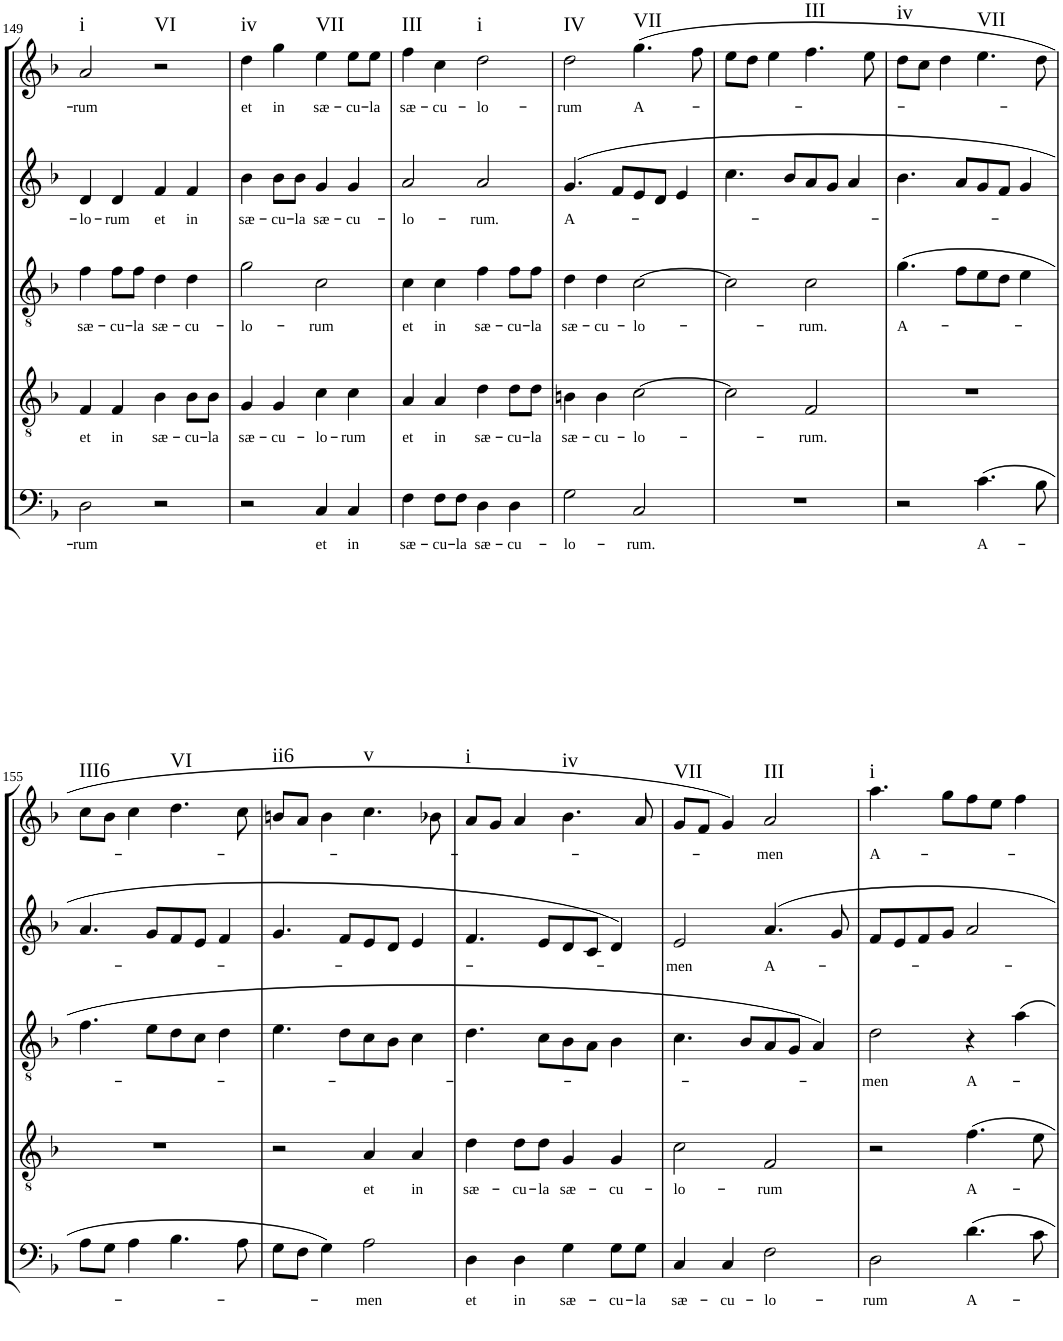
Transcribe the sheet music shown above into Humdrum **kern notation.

**kern	**text	**kern	**text	**kern	**text	**kern	**text	**kern	**text	**harte
*part5	*part5	*part4	*part4	*part3	*part3	*part2	*part2	*part1	*part1	*part1
*staff5	*staff5	*staff4	*staff4	*staff3	*staff3	*staff2	*staff2	*staff1	*staff1	*
*I"Basso	*	*I"Tenore	*	*I"Alto	*	*I"Alto	*	*I"Canto	*	*
!!LO:PB:g=z
*clefF4	*	*clefGv2	*	*clefGv2	*	*clefG2	*	*clefG2	*	*
*Trd7c12	*	*	*	*	*	*	*	*	*	*
*k[b-]	*	*k[b-]	*	*k[b-]	*	*k[b-]	*	*k[b-]	*	*
*F:	*	*F:	*	*F:	*	*F:	*	*F:	*	*
*M4/4	*	*M4/4	*	*M4/4	*	*M4/4	*	*M4/4	*	*
*met(c)	*	*met(c)	*	*met(c)	*	*met(c)	*	*met(c)	*	*
=149	=149	=149	=149	=149	=149	=149	=149	=149	=149	=149
!	!LO:LY:b	!	!LO:LY:b	!	!LO:LY:b	!	!LO:LY:b	!	!LO:LY:b	!LO:H:kt=i
2D\	-rum	4F/	et	4f\	sæ-	4d/	-lo-	2a/	-rum	N
!	!	!	!LO:LY:b	!	!LO:LY:b	!	!LO:LY:b	!	!	!
.	.	4F/	in	8f\L	-cu-	4d/	-rum	.	.	.
!	!	!	!	!	!LO:LY:b	!	!	!	!	!
.	.	.	.	8f\J	-la	.	.	.	.	.
!	!	!	!LO:LY:b	!	!LO:LY:b	!	!LO:LY:b	!	!	!LO:H:kt=VI
2r	.	4B-\	sæ-	4d\	sæ-	4f/	et	2r	.	N
!	!	!	!LO:LY:b	!	!LO:LY:b	!	!LO:LY:b	!	!	!
.	.	8B-\L	-cu-	4d\	-cu-	4f/	in	.	.	.
!	!	!	!LO:LY:b	!	!	!	!	!	!	!
.	.	8B-\J	-la	.	.	.	.	.	.	.
=150	=150	=150	=150	=150	=150	=150	=150	=150	=150	=150
!	!	!	!LO:LY:b	!	!LO:LY:b	!	!LO:LY:b	!	!LO:LY:b	!LO:H:kt=iv
2r	.	4G/	sæ-	2g\	-lo-	4b-\	sæ-	4dd\	et	N
!	!	!	!LO:LY:b	!	!	!	!LO:LY:b	!	!LO:LY:b	!
.	.	4G/	-cu-	.	.	8b-\L	-cu-	4gg\	in	.
!	!	!	!	!	!	!	!LO:LY:b	!	!	!
.	.	.	.	.	.	8b-\J	-la	.	.	.
!	!LO:LY:b	!	!LO:LY:b	!	!LO:LY:b	!	!LO:LY:b	!	!LO:LY:b	!LO:H:kt=VII
4C/	et	4c\	-lo-	2c\	-rum	4g/	sæ-	4ee\	sæ-	N
!	!LO:LY:b	!	!LO:LY:b	!	!	!	!LO:LY:b	!	!LO:LY:b	!
4C/	in	4c\	-rum	.	.	4g/	-cu-	8ee\L	-cu-	.
!	!	!	!	!	!	!	!	!	!LO:LY:b	!
.	.	.	.	.	.	.	.	8ee\J	-la	.
=151	=151	=151	=151	=151	=151	=151	=151	=151	=151	=151
!	!LO:LY:b	!	!LO:LY:b	!	!LO:LY:b	!	!LO:LY:b	!	!LO:LY:b	!LO:H:kt=III
4F\	sæ-	4A/	et	4c\	et	2a/	-lo-	4ff\	sæ-	N
!	!LO:LY:b	!	!LO:LY:b	!	!LO:LY:b	!	!	!	!LO:LY:b	!
8F\L	-cu-	4A/	in	4c\	in	.	.	4cc\	-cu-	.
!	!LO:LY:b	!	!	!	!	!	!	!	!	!
8F\J	-la	.	.	.	.	.	.	.	.	.
!	!LO:LY:b	!	!LO:LY:b	!	!LO:LY:b	!	!LO:LY:b	!	!LO:LY:b	!LO:H:kt=i
4D\	sæ-	4d\	sæ-	4f\	sæ-	2a/	-rum.	2dd\	-lo-	N
!	!LO:LY:b	!	!LO:LY:b	!	!LO:LY:b	!	!	!	!	!
4D\	-cu-	8d\L	-cu-	8f\L	-cu-	.	.	.	.	.
!	!	!	!LO:LY:b	!	!LO:LY:b	!	!	!	!	!
.	.	8d\J	-la	8f\J	-la	.	.	.	.	.
=152	=152	=152	=152	=152	=152	=152	=152	=152	=152	=152
!	!LO:LY:b	!	!LO:LY:b	!	!LO:LY:b	!	!LO:LY:b	!	!LO:LY:b	!LO:H:kt=IV
2G\	-­lo-	4Bn\	sæ-	4d\	sæ-	(>4.g/	A-	2dd\	-­rum	N
!	!	!	!LO:LY:b	!	!LO:LY:b	!	!	!	!	!
.	.	4B\	-cu-	4d\	-cu-	.	.	.	.	.
.	.	.	.	.	.	8f/L	.	.	.	.
!	!LO:LY:b	!	!LO:LY:b	!	!LO:LY:b	!	!	!	!LO:LY:b	!LO:H:kt=VII
2C/	-rum.	[2c\	-lo-	[2c\	-lo-	8e/	.	(>4.gg\	A-	N
.	.	.	.	.	.	8d/J	.	.	.	.
.	.	.	.	.	.	4e/	.	.	.	.
.	.	.	.	.	.	.	.	8ff\	.	.
=153	=153	=153	=153	=153	=153	=153	=153	=153	=153	=153
1r	.	2c\]	.	2c\]	.	4.cc\	.	8ee\L	.	.
.	.	.	.	.	.	.	.	8dd\J	.	.
.	.	.	.	.	.	.	.	4ee\	.	.
.	.	.	.	.	.	8b-/L	.	.	.	.
!	!	!	!LO:LY:b	!	!LO:LY:b	!	!	!	!	!LO:H:kt=III
.	.	2F/	-rum.	2c\	-rum.	8a/	.	4.ff\	.	N
.	.	.	.	.	.	8g/J	.	.	.	.
.	.	.	.	.	.	4a/	.	.	.	.
.	.	.	.	.	.	.	.	8ee\	.	.
=154	=154	=154	=154	=154	=154	=154	=154	=154	=154	=154
!	!	!	!	!	!LO:LY:b	!	!	!	!	!LO:H:kt=iv
2r	.	1r	.	(>4.g\	A-	4.b-\	.	8dd\L	.	N
.	.	.	.	.	.	.	.	8cc\J	.	.
.	.	.	.	.	.	.	.	4dd\	.	.
.	.	.	.	8f\L	.	8a/L	.	.	.	.
!	!LO:LY:b	!	!	!	!	!	!	!	!	!LO:H:kt=VII
(>4.c\	A-	.	.	8e\	.	8g/	.	4.ee\	.	N
.	.	.	.	8d\J	.	8f/J	.	.	.	.
.	.	.	.	4e\	.	4g/	.	.	.	.
8B-\	.	.	.	.	.	.	.	8dd\	.	.
!!LO:LB:g=z
=155	=155	=155	=155	=155	=155	=155	=155	=155	=155	=155
!	!	!	!	!	!	!	!	!	!	!LO:H:kt=III6
8A\L	.	1r	.	4.f\	.	4.a/	.	8cc\L	.	N
8G\J	.	.	.	.	.	.	.	8b-\J	.	.
4A\	.	.	.	.	.	.	.	4cc\	.	.
.	.	.	.	8e\L	.	8g/L	.	.	.	.
!	!	!	!	!	!	!	!	!	!	!LO:H:kt=VI
4.B-\	.	.	.	8d\	.	8f/	.	4.dd\	.	N
.	.	.	.	8c\J	.	8e/J	.	.	.	.
.	.	.	.	4d\	.	4f/	.	.	.	.
8A\	.	.	.	.	.	.	.	8cc\	.	.
=156	=156	=156	=156	=156	=156	=156	=156	=156	=156	=156
!	!LO:LY:b	!	!	!	!LO:LY:b	!	!LO:LY:b	!	!LO:LY:b	!LO:H:kt=ii6
8G\L	-­-	2r	.	4.e\	-­-	4.g/	-­-	8bn/L	-­-	N
8F\J	.	.	.	.	.	.	.	8a/J	.	.
4G\)	.	.	.	.	.	.	.	4b\	.	.
.	.	.	.	8d\L	.	8f/L	.	.	.	.
!	!LO:LY:b	!	!LO:LY:b	!	!	!	!	!	!	!LO:H:kt=v
2A\	-men	4A/	et	8c\	.	8e/	.	4.cc\	.	N
.	.	.	.	8B-\J	.	8d/J	.	.	.	.
!	!	!	!LO:LY:b	!	!	!	!	!	!	!
.	.	4A/	in	4c\	.	4e/	.	.	.	.
.	.	.	.	.	.	.	.	8b-X\	.	.
=157	=157	=157	=157	=157	=157	=157	=157	=157	=157	=157
!	!LO:LY:b	!	!LO:LY:b	!	!	!	!	!	!	!LO:H:kt=i
4D\	et	4d\	sæ-	4.d\	.	4.f/	.	8a/L	.	N
.	.	.	.	.	.	.	.	8g/J	.	.
!	!LO:LY:b	!	!LO:LY:b	!	!	!	!	!	!	!
4D\	in	8d\L	-cu-	.	.	.	.	4a/	.	.
!	!	!	!LO:LY:b	!	!	!	!	!	!	!
.	.	8d\J	-la	8c\L	.	8e/L	.	.	.	.
!	!LO:LY:b	!	!LO:LY:b	!	!	!	!	!	!	!LO:H:kt=iv
4G\	sæ-	4G/	sæ-	8B-\	.	8d/	.	4.b-\	.	N
.	.	.	.	8A\J	.	8c/J	.	.	.	.
!	!LO:LY:b	!	!LO:LY:b	!	!	!	!	!	!	!
8G\L	-cu-	4G/	-cu-	4B-\	.	4d/)	.	.	.	.
!	!LO:LY:b	!	!	!	!	!	!	!	!	!
8G\J	-la	.	.	.	.	.	.	8a/	.	.
=158	=158	=158	=158	=158	=158	=158	=158	=158	=158	=158
!	!LO:LY:b	!	!LO:LY:b	!	!	!	!LO:LY:b	!	!	!LO:H:kt=VII
4C/	sæ-	2c\	-lo-	4.c\	.	2e/	-men	8g/L	.	N
.	.	.	.	.	.	.	.	8f/J	.	.
!	!LO:LY:b	!	!	!	!	!	!	!	!	!
4C/	-cu-	.	.	.	.	.	.	4g/)	.	.
.	.	.	.	8B-/L	.	.	.	.	.	.
!	!LO:LY:b	!	!LO:LY:b	!	!	!	!LO:LY:b	!	!LO:LY:b	!LO:H:kt=III
2F\	-lo-	2F/	-rum	8A/	.	4.a/	A-	2a/	-men	N
.	.	.	.	8G/J	.	.	.	.	.	.
.	.	.	.	4A/)	.	.	.	.	.	.
.	.	.	.	.	.	8g/	.	.	.	.
=159	=159	=159	=159	=159	=159	=159	=159	=159	=159	=159
!	!LO:LY:b	!	!	!	!LO:LY:b	!	!	!	!LO:LY:b	!LO:H:kt=i
2D\	-rum	2r	.	2d\	-men	8f/L	.	4.aa\	A-	N
.	.	.	.	.	.	8e/	.	.	.	.
.	.	.	.	.	.	8f/	.	.	.	.
.	.	.	.	.	.	8g/J	.	8gg\L	.	.
!	!LO:LY:b	!	!LO:LY:b	!	!LO:LY:b	!	!	!	!	!
4.d\	A-	4.f\	A-	4r	A-	2a/	.	8ff\	.	.
.	.	.	.	.	.	.	.	8ee\J	.	.
.	.	.	.	4a\	.	.	.	4ff\	.	.
8c\	.	8e\	.	.	.	.	.	.	.	.
=	=	=	=	=	=	=	=	=	=	=
*-	*-	*-	*-	*-	*-	*-	*-	*-	*-	*-
